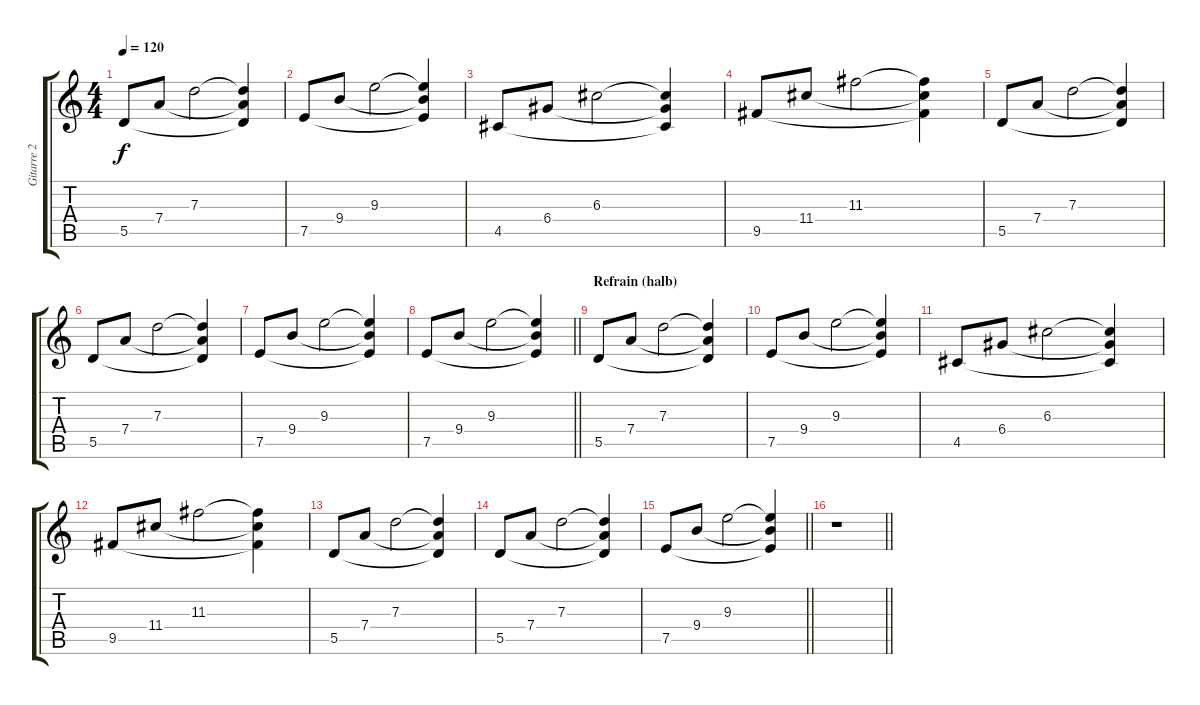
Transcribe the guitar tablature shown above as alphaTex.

\track ("Gitarre 2" "Gitarre 2") {instrument electricguitarclean}
\staff {score tabs}
\tuning (E4 B3 G3 D3 A2 E2) {hide}
\ts (4 4)
\tempo 120
\clef g2
\ks c
5.5.8{dy f} 7.4.8 7.3.2 (7.3{t} 7.4{t} 5.5{t}).4 |
7.5.8 9.4.8 9.3.2 (9.3{t} 9.4{t} 7.5{t}).4 |
4.5.8 6.4.8 6.3.2 (6.3{t} 6.4{t} 4.5{t}).4 |
9.5.8 11.4.8 11.3.2 (11.3{t} 11.4{t} 9.5{t}).4 |
5.5.8 7.4.8 7.3.2 (7.3{t} 7.4{t} 5.5{t}).4 |
5.5.8 7.4.8 7.3.2 (7.3{t} 7.4{t} 5.5{t}).4 |
7.5.8 9.4.8 9.3.2 (9.3{t} 9.4{t} 7.5{t}).4 |
\barLineRight lightlight
7.5.8 9.4.8 9.3.2 (9.3{t} 9.4{t} 7.5{t}).4 |
\section ("" "Refrain (halb)")
5.5.8 7.4.8 7.3.2 (7.3{t} 7.4{t} 5.5{t}).4 |
7.5.8 9.4.8 9.3.2 (9.3{t} 9.4{t} 7.5{t}).4 |
4.5.8 6.4.8 6.3.2 (6.3{t} 6.4{t} 4.5{t}).4 |
9.5.8 11.4.8 11.3.2 (11.3{t} 11.4{t} 9.5{t}).4 |
5.5.8 7.4.8 7.3.2 (7.3{t} 7.4{t} 5.5{t}).4 |
5.5.8 7.4.8 7.3.2 (7.3{t} 7.4{t} 5.5{t}).4 |
\barLineRight lightlight
7.5.8 9.4.8 9.3.2 (9.3{t} 9.4{t} 7.5{t}).4 |
\barLineRight lightlight
r.1
